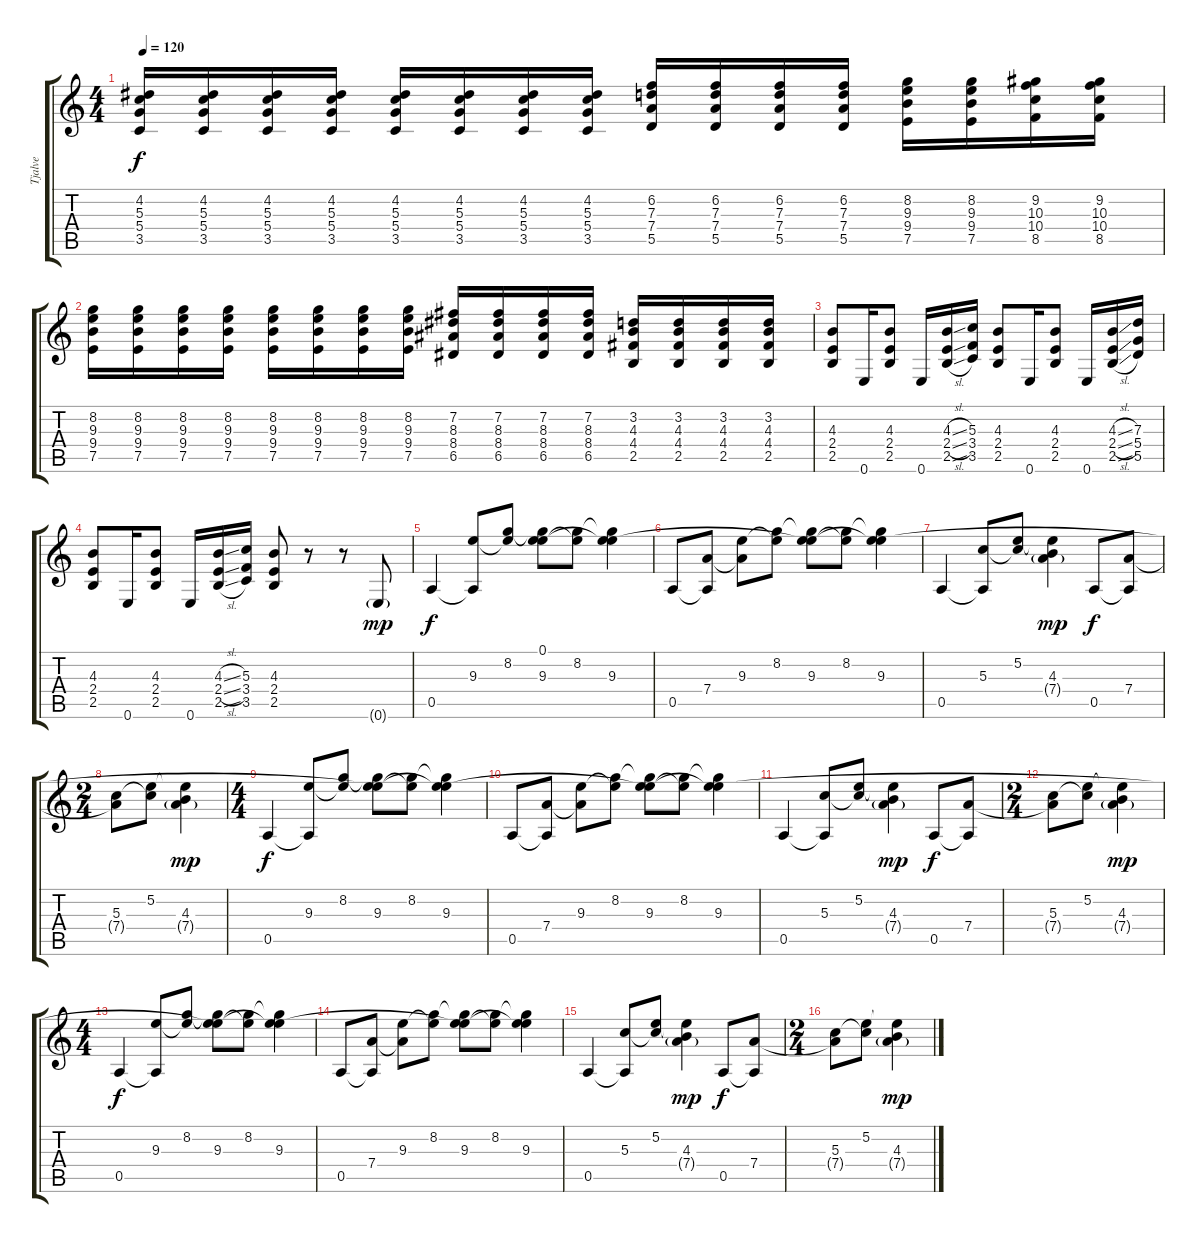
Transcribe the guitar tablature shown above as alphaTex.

\track ("Tjalve" "Tjalve") {instrument distortionguitar}
\staff {score tabs}
\tuning (E4 B3 G3 D3 A2 E2) {hide}
\ts (4 4)
\tempo 120
\clef g2
\ks c
(4.2 5.3 5.4 3.5).16{dy f} (4.2 5.3 5.4 3.5).16 (4.2 5.3 5.4 3.5).16 (4.2 5.3 5.4 3.5).16 (4.2 5.3 5.4 3.5).16 (4.2 5.3 5.4 3.5).16 (4.2 5.3 5.4 3.5).16 (4.2 5.3 5.4 3.5).16 (6.2 7.3 7.4 5.5).16 (6.2 7.3 7.4 5.5).16 (6.2 7.3 7.4 5.5).16 (6.2 7.3 7.4 5.5).16 (8.2 9.3 9.4 7.5).16 (8.2 9.3 9.4 7.5).16 (9.2 10.3 10.4 8.5).16 (9.2 10.3 10.4 8.5).16 |
(8.2 9.3 9.4 7.5).16 (8.2 9.3 9.4 7.5).16 (8.2 9.3 9.4 7.5).16 (8.2 9.3 9.4 7.5).16 (8.2 9.3 9.4 7.5).16 (8.2 9.3 9.4 7.5).16 (8.2 9.3 9.4 7.5).16 (8.2 9.3 9.4 7.5).16 (7.2 8.3 8.4 6.5).16 (7.2 8.3 8.4 6.5).16 (7.2 8.3 8.4 6.5).16 (7.2 8.3 8.4 6.5).16 (3.2 4.3 4.4 2.5).16 (3.2 4.3 4.4 2.5).16 (3.2 4.3 4.4 2.5).16 (3.2 4.3 4.4 2.5).16 |
(4.3 2.4 2.5).8 0.6.16 (4.3 2.4 2.5).8 0.6.16 (4.3{sl} 2.4{sl} 2.5{sl}).16 (5.3 3.4 3.5).16 (4.3 2.4 2.5).8 0.6.16 (4.3 2.4 2.5).8 0.6.16 (4.3{sl} 2.4{sl} 2.5{sl}).16 (7.3 5.4 5.5).16 |
(4.3 2.4 2.5).8 0.6.16 (4.3 2.4 2.5).8 0.6.16 (4.3{sl} 2.4{sl} 2.5{sl}).16 (5.3 3.4 3.5).16 (4.3 2.4 2.5).8 r.8 r.8 0.6{g}.8{dy mp} |
0.5.4{dy f} (9.3 0.5{t}).8 (8.2 9.3{t}).8 (0.1 8.2{t} 9.3).8 (8.2 9.3{t}).8 (0.1{t} 8.2{t} 9.3).4 |
0.5.8 (7.4 0.5{t}).8 (9.3 7.4{t}).8 (8.2 9.3{t}).8 (0.1{t} 8.2{t} 9.3).8 (8.2 9.3{t}).8 (0.1{t} 8.2{t} 9.3).4 |
0.5.4 (5.3 0.5{t}).8 (5.2 5.3{t}).8 (5.2{t} 4.3 7.4{g}).4{dy mp} 0.5.8{dy f} (7.4 0.5{t}).8 |
\ts (2 4)
(5.3 7.4{t}).8 (5.2 5.3{t}).8 (5.2{t} 4.3 7.4{g}).4{dy mp} |
\ts (4 4)
0.5.4{dy f} (9.3 0.5{t}).8 (8.2 9.3{t}).8 (0.1{t} 8.2{t} 9.3).8 (8.2 9.3{t}).8 (0.1{t} 8.2{t} 9.3).4 |
0.5.8 (7.4 0.5{t}).8 (9.3 7.4{t}).8 (8.2 9.3{t}).8 (0.1{t} 8.2{t} 9.3).8 (8.2 9.3{t}).8 (0.1{t} 8.2{t} 9.3).4 |
0.5.4 (5.3 0.5{t}).8 (5.2 5.3{t}).8 (5.2{t} 4.3 7.4{g}).4{dy mp} 0.5.8{dy f} (7.4 0.5{t}).8 |
\ts (2 4)
(5.3 7.4{t}).8 (5.2 5.3{t}).8 (5.2{t} 4.3 7.4{g}).4{dy mp} |
\ts (4 4)
0.5.4{dy f} (9.3 0.5{t}).8 (8.2 9.3{t}).8 (0.1{t} 8.2{t} 9.3).8 (8.2 9.3{t}).8 (0.1{t} 8.2{t} 9.3).4 |
0.5.8 (7.4 0.5{t}).8 (9.3 7.4{t}).8 (8.2 9.3{t}).8 (0.1{t} 8.2{t} 9.3).8 (8.2 9.3{t}).8 (0.1{t} 8.2{t} 9.3).4 |
0.5.4 (5.3 0.5{t}).8 (5.2 5.3{t}).8 (5.2{t} 4.3 7.4{g}).4{dy mp} 0.5.8{dy f} (7.4 0.5{t}).8 |
\ts (2 4)
(5.3 7.4{t}).8 (5.2 5.3{t}).8 (5.2{t} 4.3 7.4{g}).4{dy mp}
